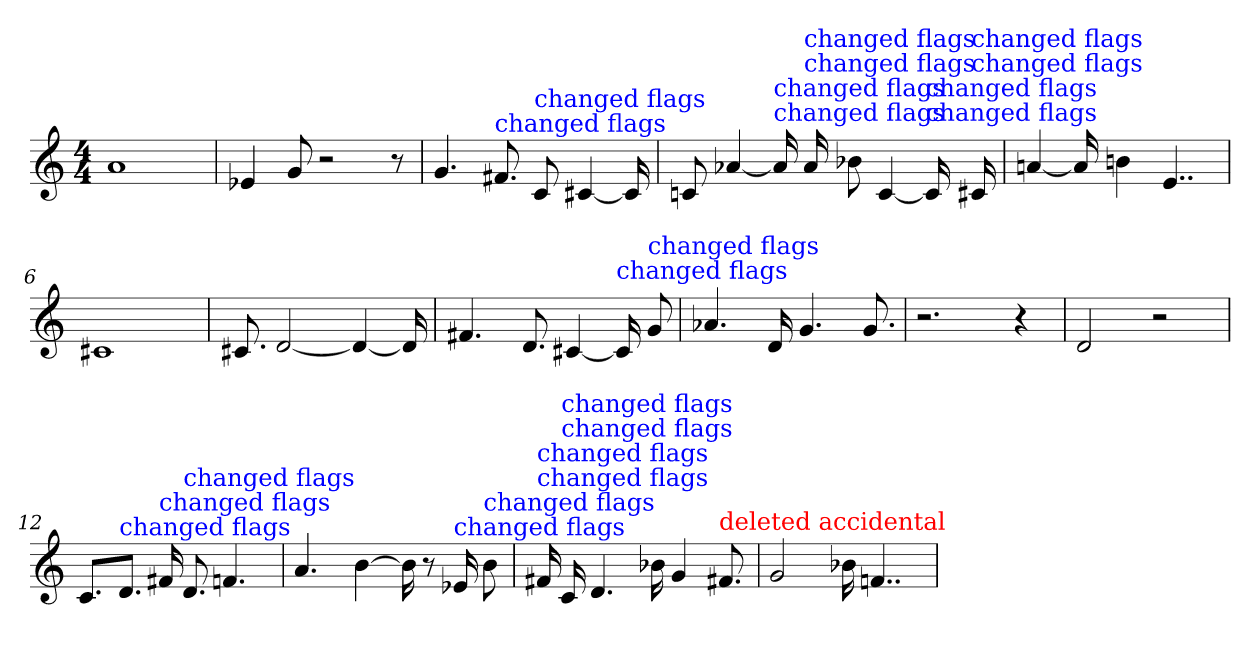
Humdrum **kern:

**kern
*part1
*staff1
*M4/4
=1
1a
=2
4e-X
8g
2r
8r
=3
4.g
!LO:TX:color=#0000FF:t=changed flags
8.f#Xi
!LO:TX:color=#0000FF:t=changed flags
8ci
[4c#X
16c#]
=4
8cn
[4a-X
!LO:TX:color=#0000FF:t=changed flags
!LO:TX:color=#0000FF:t=changed flags
16a-i]
!LO:TX:color=#0000FF:t=changed flags
!LO:TX:color=#0000FF:t=changed flags
16a-i
8b-X
[4c
!LO:TX:color=#0000FF:t=changed flags
!LO:TX:color=#0000FF:t=changed flags
16ci]
!LO:TX:color=#0000FF:t=changed flags
!LO:TX:color=#0000FF:t=changed flags
16c#Xi
=5
[4an
16a]
4bn
4..e
=6
1c#X
=7
8.c#X
[2d
4d_
16d]
=8
4.f#X
8.d
[4c#X
!LO:TX:color=#0000FF:t=changed flags
16c#i]
!LO:TX:color=#0000FF:t=changed flags
8gi
=9
4.a-X
16d
4.g
8.g
=10
2.r
4r
=11
2d
2r
=12
8.cL
!LO:TX:color=#0000FF:t=changed flags
8.diJ
!LO:TX:color=#0000FF:t=changed flags
16f#Xi
!LO:TX:color=#0000FF:t=changed flags
8.di
4.fn
=13
4.a
[4b
16b]
8r
!LO:TX:color=#0000FF:t=changed flags
16e-Xi
!LO:TX:color=#0000FF:t=changed flags
8bi
=14
!LO:TX:color=#0000FF:t=changed flags
!LO:TX:color=#0000FF:t=changed flags
16f#Xi
!LO:TX:color=#0000FF:t=changed flags
!LO:TX:color=#0000FF:t=changed flags
16ci
4.d
16b-X
4g
!LO:TX:color=#FF0000:t=deleted accidental
8.f#Xj
=15
2g
16b-X
4..fn
=
*-
